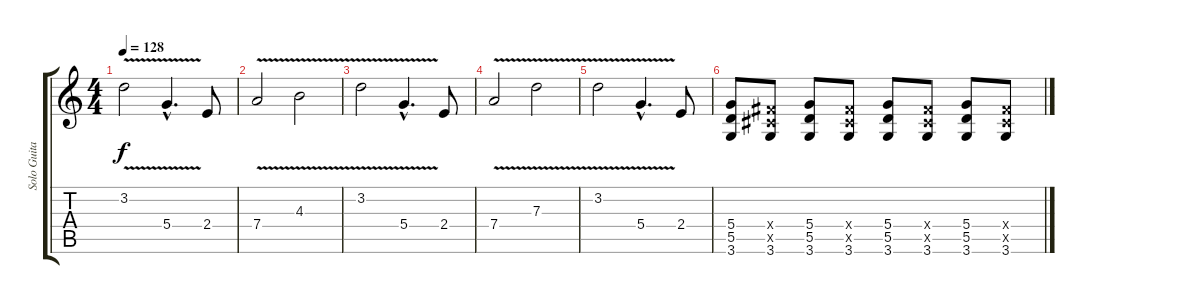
\track ("Solo Guitar" "Solo Guita") {instrument distortionguitar}
\staff {score tabs}
\tuning (E4 B3 G3 D3 A2 E2) {hide}
\ts (4 4)
\tempo 128
\clef g2
\ks c
3.2{v}.2{dy f} 5.4{v hac}.4{d} 2.4.8 |
7.4{v}.2 4.3{v}.2 |
3.2{v}.2 5.4{v hac}.4{d} 2.4.8 |
7.4{v}.2 7.3{v}.2 |
3.2{v}.2 5.4{v hac}.4{d} 2.4.8 |
(5.4 5.5 3.6).8{volume 13} (4.4{x} 4.5{x} 3.6).8 (5.4 5.5 3.6).8 (4.4{x} 4.5{x} 3.6).8 (5.4 5.5 3.6).8 (4.4{x} 4.5{x} 3.6).8 (5.4 5.5 3.6).8 (4.4{x} 4.5{x} 3.6).8
